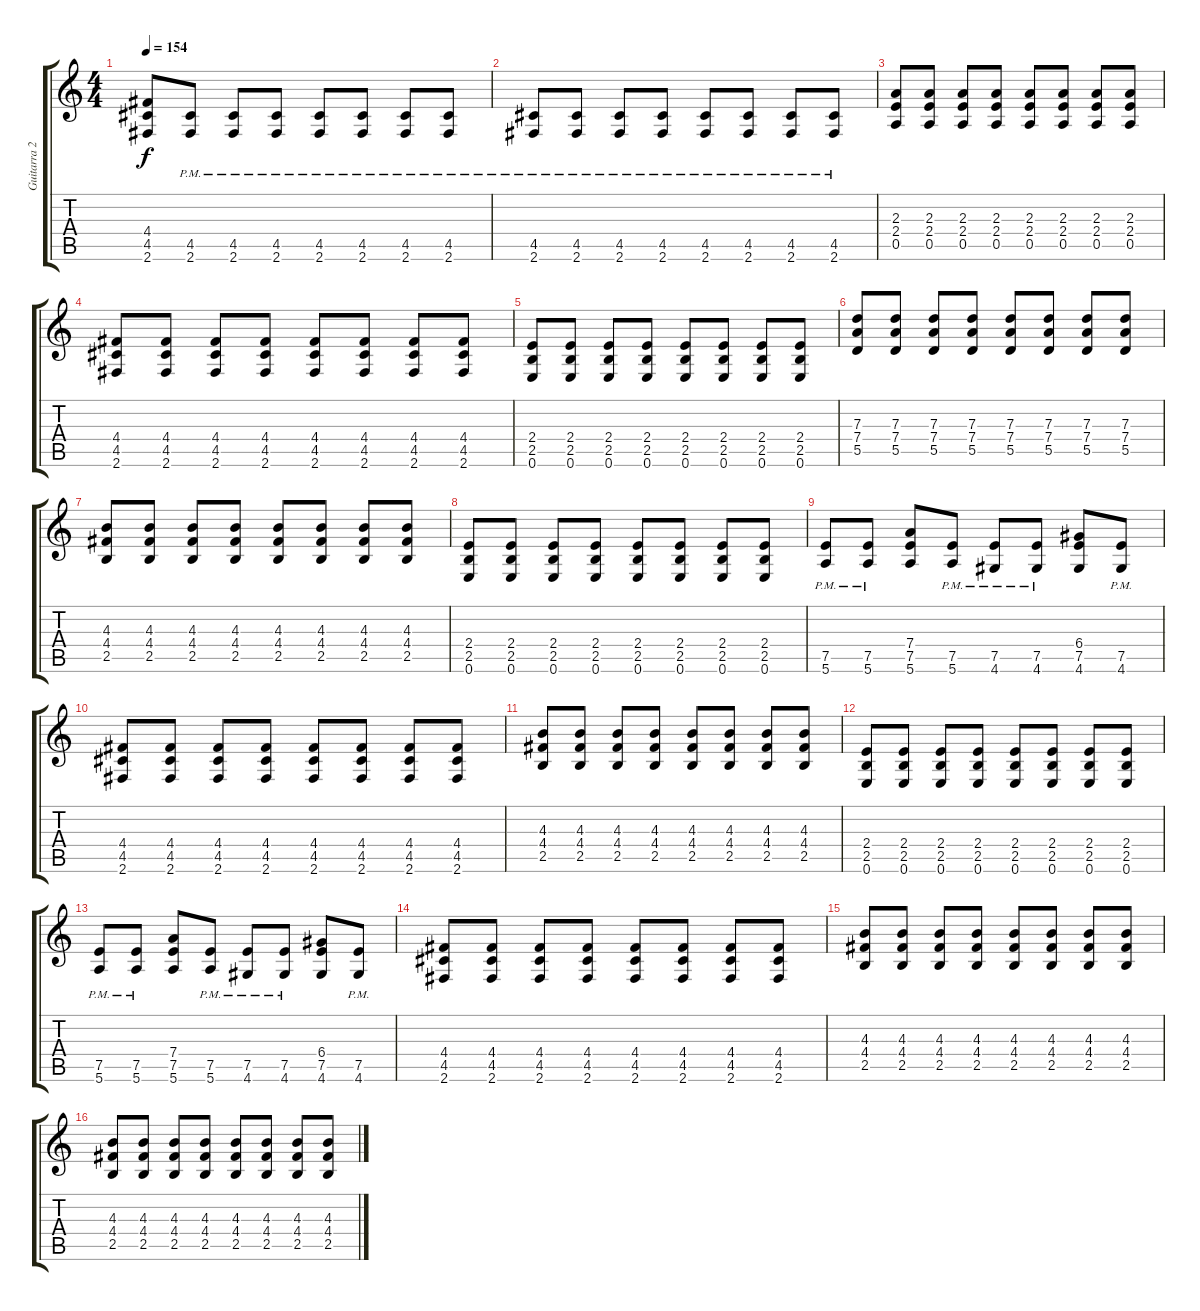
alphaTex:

\track ("Guitarra 2" "Guitarra 2") {instrument distortionguitar}
\staff {score tabs}
\tuning (E4 B3 G3 D3 A2 E2) {hide}
\ts (4 4)
\tempo 154
\clef g2
\ks c
(4.4 4.5 2.6).8{dy f} (4.5{pm} 2.6{pm}).8 (4.5{pm} 2.6{pm}).8 (4.5{pm} 2.6{pm}).8 (4.5{pm} 2.6{pm}).8 (4.5{pm} 2.6{pm}).8 (4.5{pm} 2.6{pm}).8 (4.5{pm} 2.6{pm}).8 |
(4.5{pm} 2.6{pm}).8 (4.5{pm} 2.6{pm}).8 (4.5{pm} 2.6{pm}).8 (4.5{pm} 2.6{pm}).8 (4.5{pm} 2.6{pm}).8 (4.5{pm} 2.6{pm}).8 (4.5{pm} 2.6{pm}).8 (4.5{pm} 2.6{pm}).8 |
(2.3 2.4 0.5).8 (2.3 2.4 0.5).8 (2.3 2.4 0.5).8 (2.3 2.4 0.5).8 (2.3 2.4 0.5).8 (2.3 2.4 0.5).8 (2.3 2.4 0.5).8 (2.3 2.4 0.5).8 |
(4.4 4.5 2.6).8 (4.4 4.5 2.6).8 (4.4 4.5 2.6).8 (4.4 4.5 2.6).8 (4.4 4.5 2.6).8 (4.4 4.5 2.6).8 (4.4 4.5 2.6).8 (4.4 4.5 2.6).8 |
(2.4 2.5 0.6).8 (2.4 2.5 0.6).8 (2.4 2.5 0.6).8 (2.4 2.5 0.6).8 (2.4 2.5 0.6).8 (2.4 2.5 0.6).8 (2.4 2.5 0.6).8 (2.4 2.5 0.6).8 |
(7.3 7.4 5.5).8 (7.3 7.4 5.5).8 (7.3 7.4 5.5).8 (7.3 7.4 5.5).8 (7.3 7.4 5.5).8 (7.3 7.4 5.5).8 (7.3 7.4 5.5).8 (7.3 7.4 5.5).8 |
(4.3 4.4 2.5).8 (4.3 4.4 2.5).8 (4.3 4.4 2.5).8 (4.3 4.4 2.5).8 (4.3 4.4 2.5).8 (4.3 4.4 2.5).8 (4.3 4.4 2.5).8 (4.3 4.4 2.5).8 |
(2.4 2.5 0.6).8 (2.4 2.5 0.6).8 (2.4 2.5 0.6).8 (2.4 2.5 0.6).8 (2.4 2.5 0.6).8 (2.4 2.5 0.6).8 (2.4 2.5 0.6).8 (2.4 2.5 0.6).8 |
(7.5{pm} 5.6{pm}).8 (7.5{pm} 5.6{pm}).8 (7.4 7.5 5.6).8 (7.5{pm} 5.6{pm}).8 (7.5{pm} 4.6{pm}).8 (7.5{pm} 4.6{pm}).8 (6.4 7.5 4.6).8 (7.5{pm} 4.6{pm}).8 |
(4.4 4.5 2.6).8 (4.4 4.5 2.6).8 (4.4 4.5 2.6).8 (4.4 4.5 2.6).8 (4.4 4.5 2.6).8 (4.4 4.5 2.6).8 (4.4 4.5 2.6).8 (4.4 4.5 2.6).8 |
(4.3 4.4 2.5).8 (4.3 4.4 2.5).8 (4.3 4.4 2.5).8 (4.3 4.4 2.5).8 (4.3 4.4 2.5).8 (4.3 4.4 2.5).8 (4.3 4.4 2.5).8 (4.3 4.4 2.5).8 |
(2.4 2.5 0.6).8 (2.4 2.5 0.6).8 (2.4 2.5 0.6).8 (2.4 2.5 0.6).8 (2.4 2.5 0.6).8 (2.4 2.5 0.6).8 (2.4 2.5 0.6).8 (2.4 2.5 0.6).8 |
(7.5{pm} 5.6{pm}).8 (7.5{pm} 5.6{pm}).8 (7.4 7.5 5.6).8 (7.5{pm} 5.6{pm}).8 (7.5{pm} 4.6{pm}).8 (7.5{pm} 4.6{pm}).8 (6.4 7.5 4.6).8 (7.5{pm} 4.6{pm}).8 |
(4.4 4.5 2.6).8 (4.4 4.5 2.6).8 (4.4 4.5 2.6).8 (4.4 4.5 2.6).8 (4.4 4.5 2.6).8 (4.4 4.5 2.6).8 (4.4 4.5 2.6).8 (4.4 4.5 2.6).8 |
(4.3 4.4 2.5).8 (4.3 4.4 2.5).8 (4.3 4.4 2.5).8 (4.3 4.4 2.5).8 (4.3 4.4 2.5).8 (4.3 4.4 2.5).8 (4.3 4.4 2.5).8 (4.3 4.4 2.5).8 |
(4.3 4.4 2.5).8 (4.3 4.4 2.5).8 (4.3 4.4 2.5).8 (4.3 4.4 2.5).8 (4.3 4.4 2.5).8 (4.3 4.4 2.5).8 (4.3 4.4 2.5).8 (4.3 4.4 2.5).8
